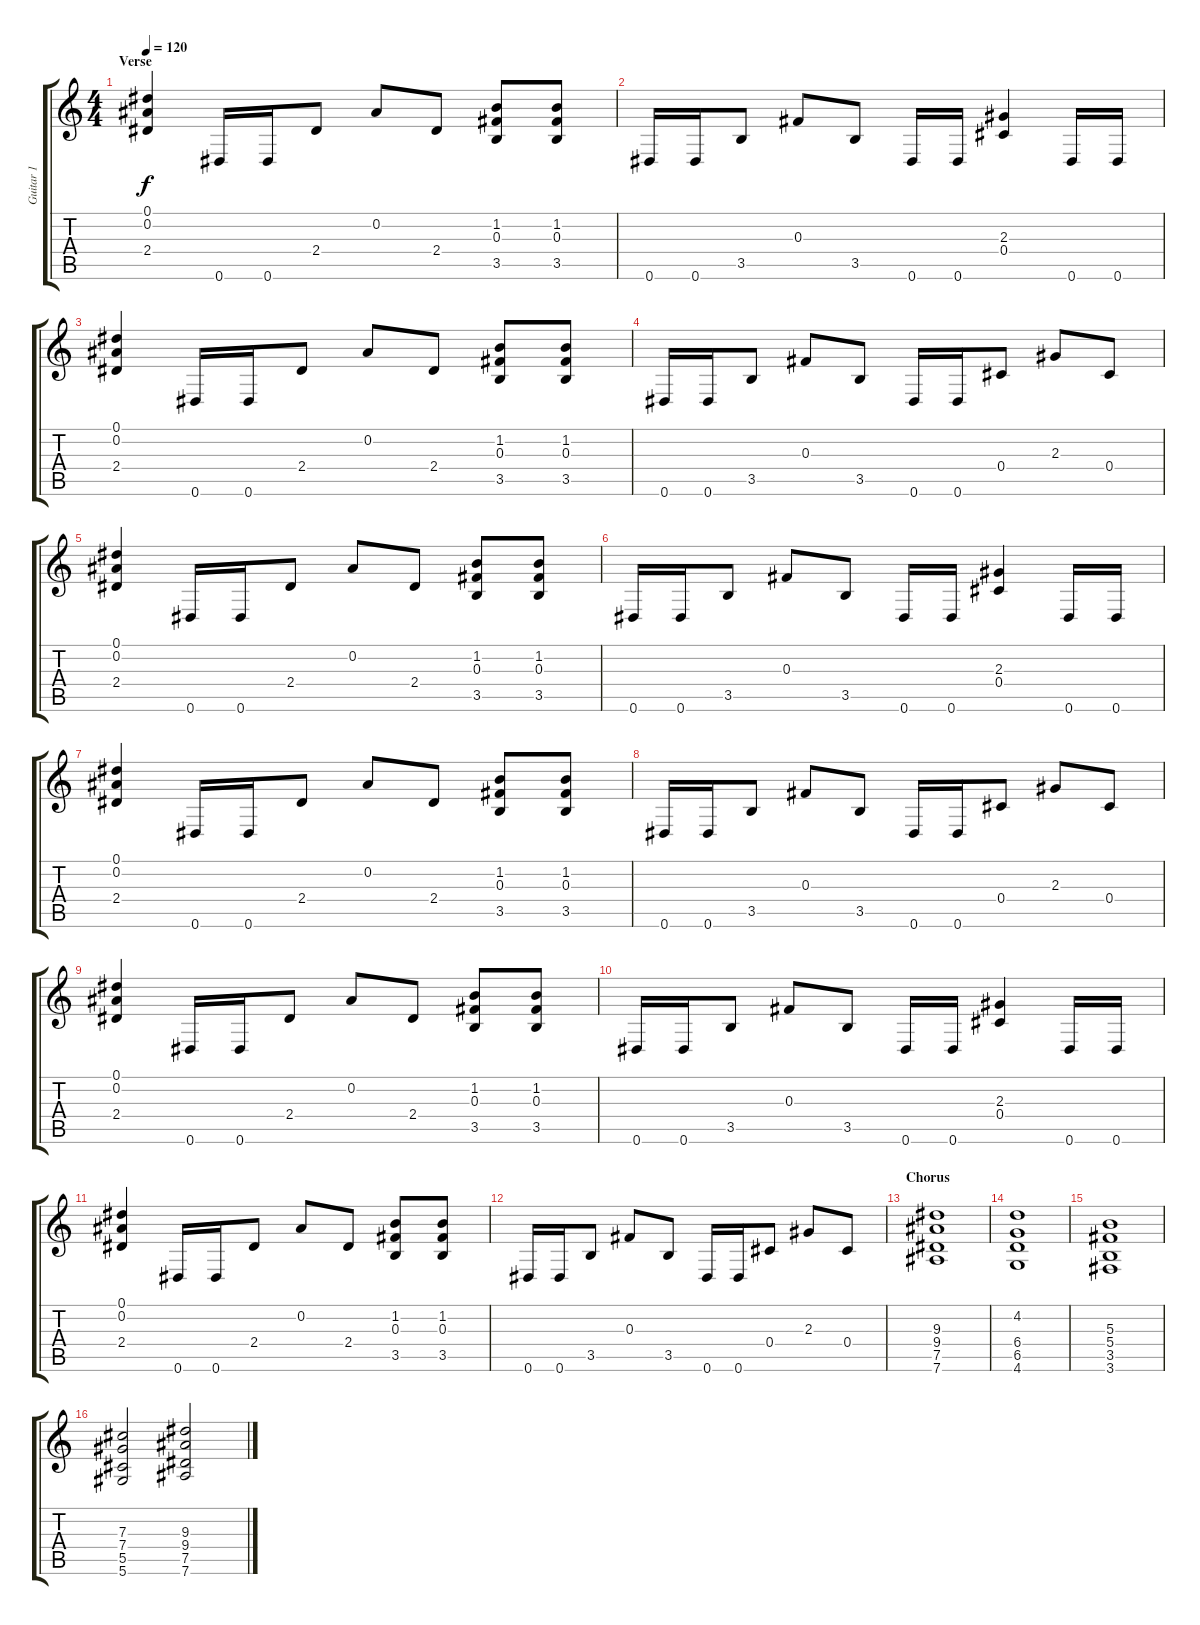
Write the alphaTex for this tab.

\track ("Guitar 1" "Guitar 1") {instrument distortionguitar}
\staff {score tabs}
\tuning (Eb4 Bb3 Gb3 Db3 Ab2 Eb2) {hide}
\ts (4 4)
\section ("" "Verse")
\tempo 120
\clef g2
\ks c
(0.1 0.2 2.4).4{dy f} 0.6.16 0.6.16 2.4.8 0.2.8 2.4.8 (1.2 0.3 3.5).8 (1.2 0.3 3.5).8 |
0.6.16 0.6.16 3.5.8 0.3.8 3.5.8 0.6.16 0.6.16 (2.3 0.4).4 0.6.16 0.6.16 |
(0.1 0.2 2.4).4 0.6.16 0.6.16 2.4.8 0.2.8 2.4.8 (1.2 0.3 3.5).8 (1.2 0.3 3.5).8 |
0.6.16 0.6.16 3.5.8 0.3.8 3.5.8 0.6.16 0.6.16 0.4.8 2.3.8 0.4.8 |
(0.1 0.2 2.4).4 0.6.16 0.6.16 2.4.8 0.2.8 2.4.8 (1.2 0.3 3.5).8 (1.2 0.3 3.5).8 |
0.6.16 0.6.16 3.5.8 0.3.8 3.5.8 0.6.16 0.6.16 (2.3 0.4).4 0.6.16 0.6.16 |
(0.1 0.2 2.4).4 0.6.16 0.6.16 2.4.8 0.2.8 2.4.8 (1.2 0.3 3.5).8 (1.2 0.3 3.5).8 |
0.6.16 0.6.16 3.5.8 0.3.8 3.5.8 0.6.16 0.6.16 0.4.8 2.3.8 0.4.8 |
(0.1 0.2 2.4).4 0.6.16 0.6.16 2.4.8 0.2.8 2.4.8 (1.2 0.3 3.5).8 (1.2 0.3 3.5).8 |
0.6.16 0.6.16 3.5.8 0.3.8 3.5.8 0.6.16 0.6.16 (2.3 0.4).4 0.6.16 0.6.16 |
(0.1 0.2 2.4).4 0.6.16 0.6.16 2.4.8 0.2.8 2.4.8 (1.2 0.3 3.5).8 (1.2 0.3 3.5).8 |
0.6.16 0.6.16 3.5.8 0.3.8 3.5.8 0.6.16 0.6.16 0.4.8 2.3.8 0.4.8 |
\section ("" "Chorus")
(9.3 9.4 7.5 7.6).1 |
(4.2 6.4 6.5 4.6).1 |
(5.3 5.4 3.5 3.6).1 |
(7.3 7.4 5.5 5.6).2 (9.3 9.4 7.5 7.6).2
